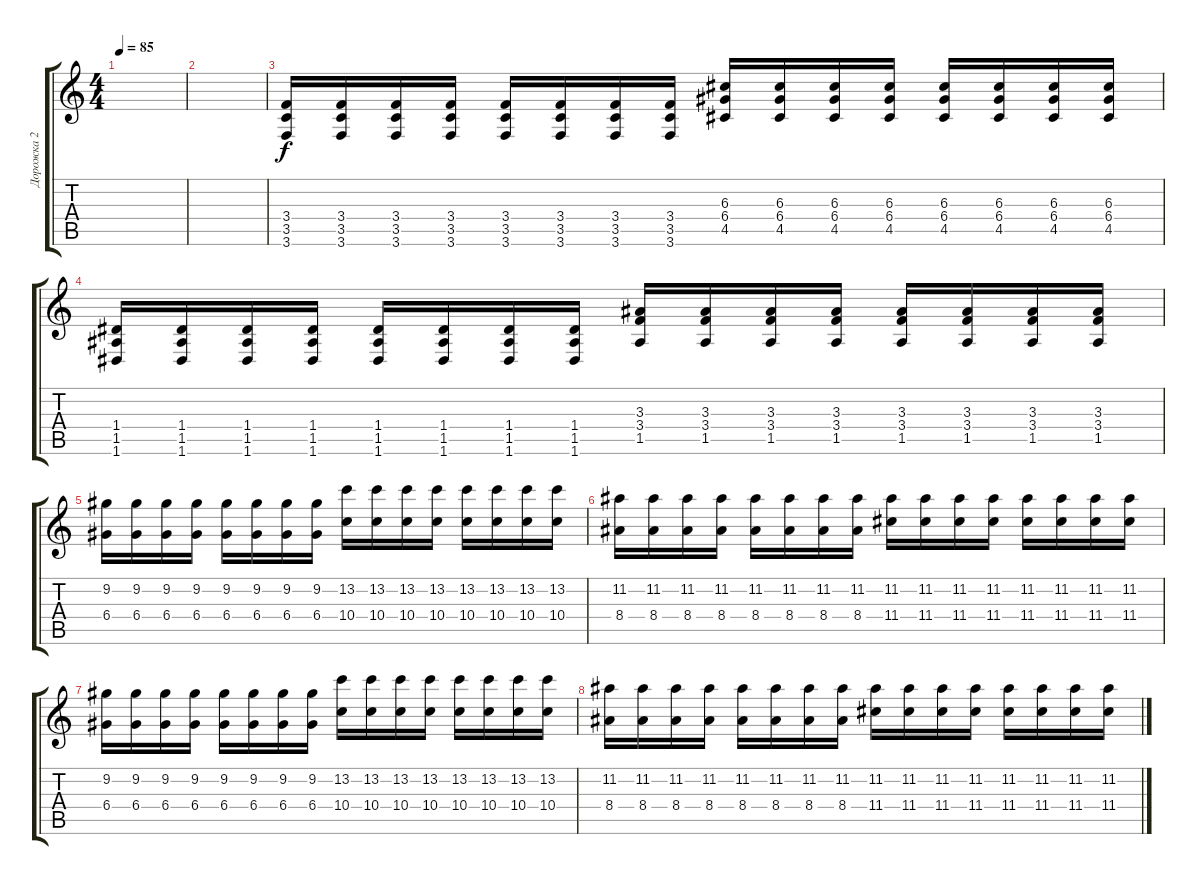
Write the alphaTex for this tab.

\track ("Дорожка 2" "Дорожка 2") {instrument acousticguitarsteel}
\staff {score tabs}
\tuning (E4 B3 G3 D3 A2 D2) {hide}
\ts (4 4)
\tempo 85
\clef g2
\ks c
|
|
(3.4 3.5 3.6).16 (3.4 3.5 3.6).16 (3.4 3.5 3.6).16 (3.4 3.5 3.6).16 (3.4 3.5 3.6).16 (3.4 3.5 3.6).16 (3.4 3.5 3.6).16 (3.4 3.5 3.6).16 (6.3 6.4 4.5).16 (6.3 6.4 4.5).16 (6.3 6.4 4.5).16 (6.3 6.4 4.5).16 (6.3 6.4 4.5).16 (6.3 6.4 4.5).16 (6.3 6.4 4.5).16 (6.3 6.4 4.5).16 |
(1.4 1.5 1.6).16 (1.4 1.5 1.6).16 (1.4 1.5 1.6).16 (1.4 1.5 1.6).16 (1.4 1.5 1.6).16 (1.4 1.5 1.6).16 (1.4 1.5 1.6).16 (1.4 1.5 1.6).16 (3.3 3.4 1.5).16 (3.3 3.4 1.5).16 (3.3 3.4 1.5).16 (3.3 3.4 1.5).16 (3.3 3.4 1.5).16 (3.3 3.4 1.5).16 (3.3 3.4 1.5).16 (3.3 3.4 1.5).16 |
(9.2 6.4).16 (9.2 6.4).16 (9.2 6.4).16 (9.2 6.4).16 (9.2 6.4).16 (9.2 6.4).16 (9.2 6.4).16 (9.2 6.4).16 (13.2 10.4).16 (13.2 10.4).16 (13.2 10.4).16 (13.2 10.4).16 (13.2 10.4).16 (13.2 10.4).16 (13.2 10.4).16 (13.2 10.4).16 |
(11.2 8.4).16 (11.2 8.4).16 (11.2 8.4).16 (11.2 8.4).16 (11.2 8.4).16 (11.2 8.4).16 (11.2 8.4).16 (11.2 8.4).16 (11.2 11.4).16 (11.2 11.4).16 (11.2 11.4).16 (11.2 11.4).16 (11.2 11.4).16 (11.2 11.4).16 (11.2 11.4).16 (11.2 11.4).16 |
(9.2 6.4).16 (9.2 6.4).16 (9.2 6.4).16 (9.2 6.4).16 (9.2 6.4).16 (9.2 6.4).16 (9.2 6.4).16 (9.2 6.4).16 (13.2 10.4).16 (13.2 10.4).16 (13.2 10.4).16 (13.2 10.4).16 (13.2 10.4).16 (13.2 10.4).16 (13.2 10.4).16 (13.2 10.4).16 |
(11.2 8.4).16 (11.2 8.4).16 (11.2 8.4).16 (11.2 8.4).16 (11.2 8.4).16 (11.2 8.4).16 (11.2 8.4).16 (11.2 8.4).16 (11.2 11.4).16 (11.2 11.4).16 (11.2 11.4).16 (11.2 11.4).16 (11.2 11.4).16 (11.2 11.4).16 (11.2 11.4).16 (11.2 11.4).16
